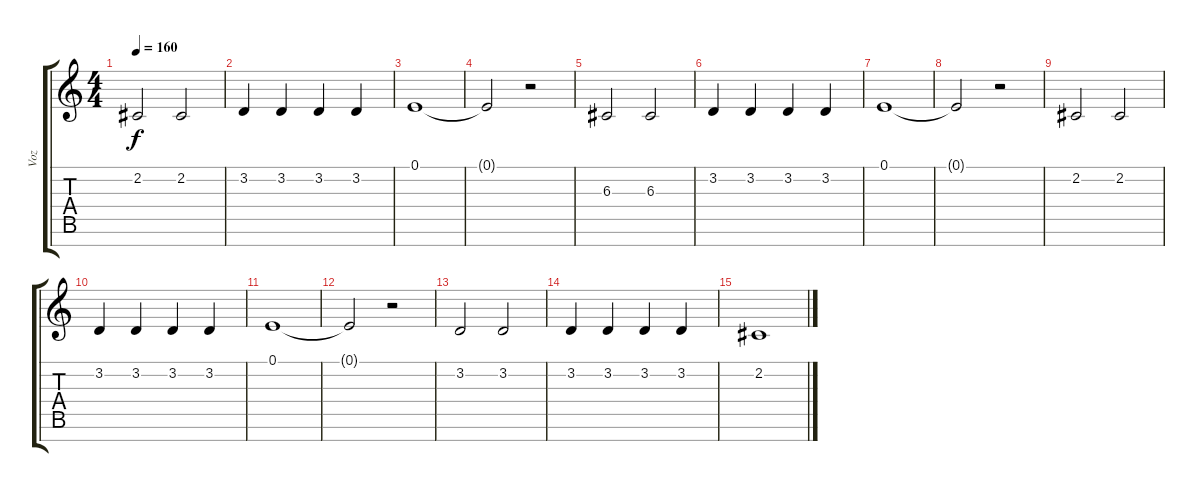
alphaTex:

\track ("Voz" "Voz") {instrument flute}
\staff {score tabs}
\tuning (E4 B3 G3 D3 A2 E2 B1) {hide}
\ts (4 4)
\tempo 160
\clef g2
\ks c
2.2.2{dy f} 2.2.2 |
3.2.4 3.2.4 3.2.4 3.2.4 |
0.1.1 |
0.1{t}.2 r.2 |
6.3.2 6.3.2 |
3.2.4 3.2.4 3.2.4 3.2.4 |
0.1.1 |
0.1{t}.2 r.2 |
2.2.2 2.2.2 |
3.2.4 3.2.4 3.2.4 3.2.4 |
0.1.1 |
0.1{t}.2 r.2 |
3.2.2 3.2.2 |
3.2.4 3.2.4 3.2.4 3.2.4 |
2.2.1
